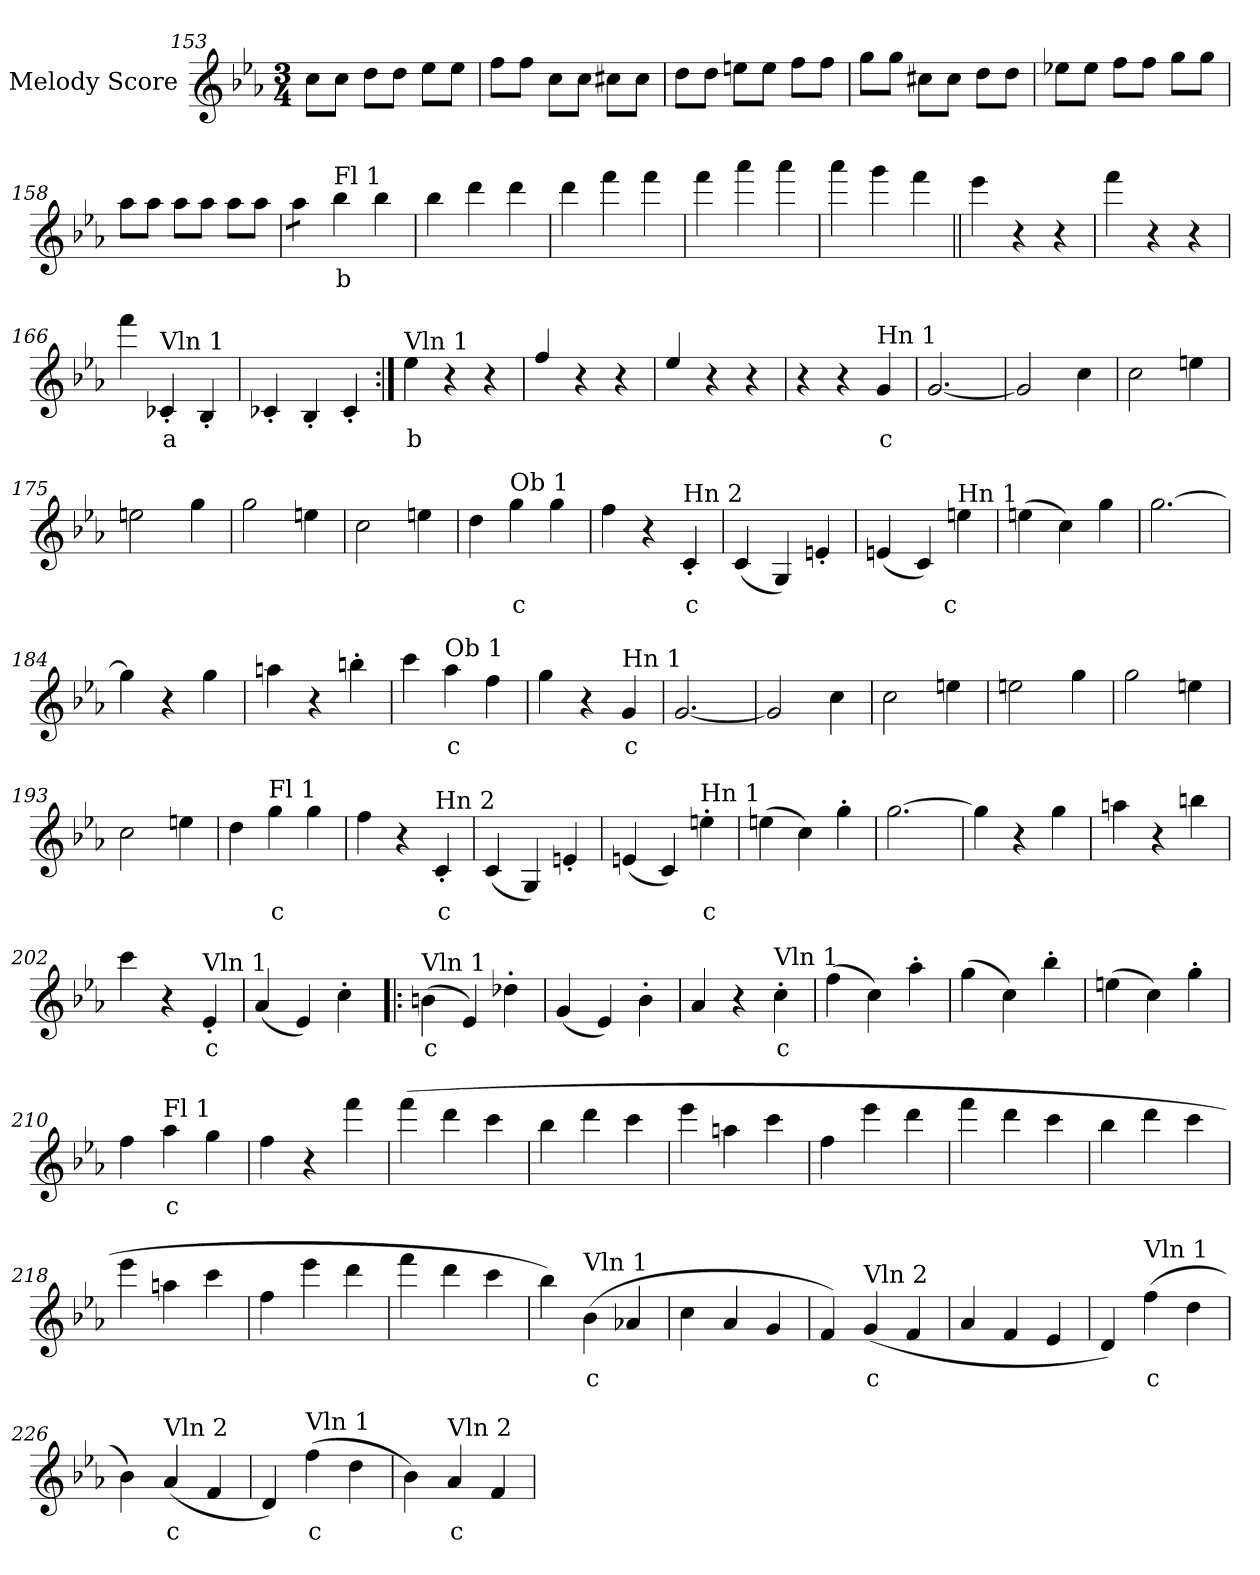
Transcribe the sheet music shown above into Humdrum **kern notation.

**kern	**text
*part1	*part1
*staff1	*staff1
*I"Melody Score	*
*clefG2	*
*k[b-e-a-]	*
*M3/4	*
=153	=153
8cc\L	.
8cc\J	.
8dd\L	.
8dd\J	.
8ee-\L	.
8ee-\J	.
=154	=154
8ff\L	.
8ff\J	.
8cc\L	.
8cc\J	.
8cc#X\L	.
8cc#\J	.
=155	=155
8dd\L	.
8dd\J	.
8een\L	.
8ee\J	.
8ff\L	.
8ff\J	.
=156	=156
8gg\L	.
8gg\J	.
8cc#X\L	.
8cc#\J	.
8dd\L	.
8dd\J	.
=157	=157
8ee-X\L	.
8ee-\J	.
8ff\L	.
8ff\J	.
8gg\L	.
8gg\J	.
=158	=158
8aa-\L	.
8aa-\J	.
8aa-\L	.
8aa-\J	.
8aa-\L	.
8aa-\J	.
=159	=159
*tremolo	*
8aa-\L	.
8aa-\J	.
*Xtremolo	*
!LO:TX:a:t=Fl 1	!
!	!LO:LY:b:color=#FF0000
4bb-\	b
4bb-\	.
=160	=160
4bb-\	.
4ddd\	.
4ddd\	.
=161	=161
4ddd\	.
4fff\	.
4fff\	.
=162	=162
4fff\	.
4aaa-\	.
4aaa-\	.
=163	=163
4aaa-\	.
4ggg\	.
4fff\	.
=164||	=164||
4eee-\	.
4r	.
4r	.
=165	=165
4fff\	.
4r	.
4r	.
=166	=166
4fff\	.
!LO:TX:a:t=Vln 1	!
!	!LO:LY:b:color=#FF0000
4c-X'/	a
4B-'/	.
=167	=167
4c-X'/	.
4B-'/	.
4c-'/	.
=168:|!	=168:|!
!LO:TX:a:t=Vln 1	!
!	!LO:LY:b:color=#FF0000
4ee-\	b
4r	.
4r	.
=169	=169
4ff/	.
4r	.
4r	.
=170	=170
4ee-/	.
4r	.
4r	.
=171	=171
4r	.
4r	.
!LO:TX:a:t=Hn 1	!
!	!LO:LY:b:color=#FF0000
4g/	c
=172	=172
[2.g/	.
=173	=173
2g/]	.
4cc\	.
=174	=174
2cc\	.
4ee\	.
=175	=175
2ee\	.
4gg\	.
=176	=176
2gg\	.
4ee\	.
=177	=177
2cc\	.
4ee\	.
=178	=178
4dd\	.
!LO:TX:a:t=Ob 1	!
!	!LO:LY:b:color=#FF0000
4gg\	c
4gg\	.
=179	=179
4ff\	.
4r	.
!LO:TX:a:t=Hn 2	!
!	!LO:LY:b:color=#FF0000
4c'/	c
=180	=180
(4c/	.
4G/)	.
4e'/	.
=181	=181
(4e/	.
4c/)	.
!LO:TX:a:t=Hn 1	!
!	!LO:LY:b:color=#FF0000
4ee\	c
=182	=182
(4ee\	.
4cc\)	.
4gg\	.
=183	=183
[2.gg\	.
=184	=184
4gg\]	.
4r	.
4gg\	.
=185	=185
4aa\	.
4r	.
4bb'\	.
=186	=186
4ccc\	.
!LO:TX:a:t=Ob 1	!
!	!LO:LY:b:color=#FF0000
4aa-\	c
4ff\	.
=187	=187
4gg\	.
4r	.
!LO:TX:a:t=Hn 1	!
!	!LO:LY:b:color=#FF0000
4g/	c
=188	=188
[2.g/	.
=189	=189
2g/]	.
4cc\	.
=190	=190
2cc\	.
4ee\	.
=191	=191
2ee\	.
4gg\	.
=192	=192
2gg\	.
4ee\	.
=193	=193
2cc\	.
4ee\	.
=194	=194
4dd\	.
!LO:TX:a:t=Fl 1	!
!	!LO:LY:b:color=#FF0000
4gg\	c
4gg\	.
=195	=195
4ff\	.
4r	.
!LO:TX:a:t=Hn 2	!
!	!LO:LY:b:color=#FF0000
4c'/	c
=196	=196
(4c/	.
4G/)	.
4e'/	.
=197	=197
(4e/	.
4c/)	.
!LO:TX:a:t=Hn 1	!
!	!LO:LY:b:color=#FF0000
4ee'\	c
=198	=198
(4ee\	.
4cc\)	.
4gg'\	.
=199	=199
[2.gg\	.
=200	=200
4gg\]	.
4r	.
4gg\	.
=201	=201
4aa\	.
4r	.
4bb\	.
=202	=202
4ccc\	.
4r	.
!LO:TX:a:t=Vln 1	!
!	!LO:LY:b:color=#FF0000
4e-'/	c
=203	=203
(4a-/	.
4e-/)	.
4cc'\	.
=204!|:	=204!|:
!LO:TX:a:t=Vln 1	!
!	!LO:LY:b:color=#FF0000
(4bn\	c
4e-/)	.
4dd-X'\	.
=205	=205
(4g/	.
4e-/)	.
4b-'\	.
=206	=206
4a-/	.
4r	.
!LO:TX:a:t=Vln 1	!
!	!LO:LY:b:color=#FF0000
4cc'\	c
=207	=207
(4ff\	.
4cc\)	.
4aa-'\	.
=208	=208
(4gg\	.
4cc\)	.
4bb-'\	.
=209	=209
(4een\	.
4cc\)	.
4gg'\	.
=210	=210
4ff\	.
!LO:TX:a:t=Fl 1	!
!	!LO:LY:b:color=#FF0000
4aa-\	c
4gg\	.
=211	=211
4ff\	.
4r	.
4fff\	.
=212	=212
(4fff\	.
4ddd\	.
4ccc\	.
=213	=213
4bb-\	.
4ddd\	.
4ccc\	.
=214	=214
4eee-\	.
4aan\	.
4ccc\	.
=215	=215
4ff\	.
4eee-\	.
4ddd\	.
=216	=216
4fff\	.
4ddd\	.
4ccc\	.
=217	=217
4bb-\	.
4ddd\	.
4ccc\	.
=218	=218
4eee-\	.
4aan\	.
4ccc\	.
=219	=219
4ff\	.
4eee-\	.
4ddd\	.
=220	=220
4fff\	.
4ddd\	.
4ccc\	.
=221	=221
4bb-\)	.
!LO:TX:a:t=Vln 1	!
!	!LO:LY:b:color=#FF0000
(4b-\	c
4a-X/	.
=222	=222
4cc\	.
4a-/	.
4g/	.
=223	=223
4f/)	.
!LO:TX:a:t=Vln 2	!
!	!LO:LY:b:color=#FF0000
(4g/	c
4f/	.
=224	=224
4a-/	.
4f/	.
4e-/	.
=225	=225
4d/)	.
!LO:TX:a:t=Vln 1	!
!	!LO:LY:b:color=#FF0000
(4ff\	c
4dd\	.
=226	=226
4b-\)	.
!LO:TX:a:t=Vln 2	!
!	!LO:LY:b:color=#FF0000
(4a-/	c
4f/	.
=227	=227
4d/)	.
!LO:TX:a:t=Vln 1	!
!	!LO:LY:b:color=#FF0000
(4ff\	c
4dd\	.
=228	=228
4b-\)	.
!LO:TX:a:t=Vln 2	!
!	!LO:LY:b:color=#FF0000
4a-/	c
4f/	.
=	=
*-	*-
